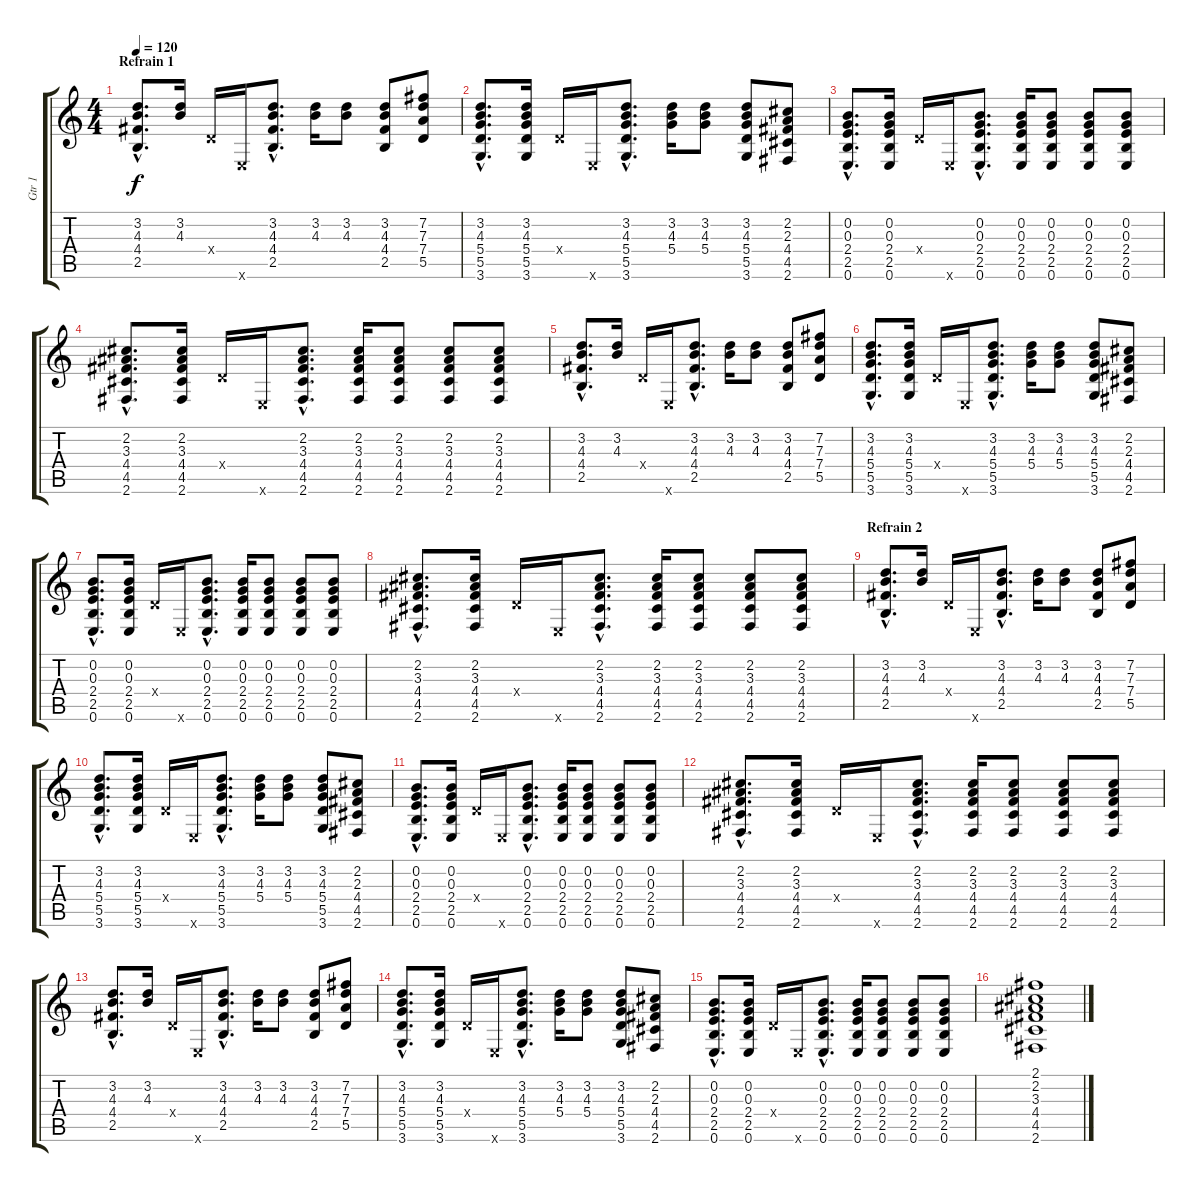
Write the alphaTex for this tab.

\track ("Gtr 1" "Gtr 1") {instrument acousticguitarnylon}
\staff {score tabs}
\tuning (E4 B3 G3 D3 A2 E2) {hide}
\ts (4 4)
\section ("" "Refrain 1")
\tempo 120
\clef g2
\ks c
(3.2{hac} 4.3{hac} 4.4{hac} 2.5{hac}).8{d dy f} (3.2 4.3).16 0.4{x}.16 0.6{x}.16 (3.2{hac} 4.3{hac} 4.4{hac} 2.5{hac}).8{d} (3.2 4.3).16 (3.2 4.3).8 (3.2 4.3 4.4 2.5).8 (7.2 7.3 7.4 5.5).8 |
(3.2{hac} 4.3{hac} 5.4{hac} 5.5{hac} 3.6{hac}).8{d} (3.2 4.3 5.4 5.5 3.6).16 0.4{x}.16 0.6{x}.16 (3.2{hac} 4.3{hac} 5.4{hac} 5.5{hac} 3.6{hac}).8{d} (3.2 4.3 5.4).16 (3.2 4.3 5.4).8 (3.2 4.3 5.4 5.5 3.6).8 (2.2 2.3 4.4 4.5 2.6).8 |
(0.2{hac} 0.3{hac} 2.4{hac} 2.5{hac} 0.6{hac}).8{d} (0.2 0.3 2.4 2.5 0.6).16 0.4{x}.16 0.6{x}.16 (0.2{hac} 0.3{hac} 2.4{hac} 2.5{hac} 0.6{hac}).8{d} (0.2 0.3 2.4 2.5 0.6).16 (0.2 0.3 2.4 2.5 0.6).8 (0.2 0.3 2.4 2.5 0.6).8 (0.2 0.3 2.4 2.5 0.6).8 |
(2.2{hac} 3.3{hac} 4.4{hac} 4.5{hac} 2.6{hac}).8{d} (2.2 3.3 4.4 4.5 2.6).16 0.4{x}.16 0.6{x}.16 (2.2{hac} 3.3{hac} 4.4{hac} 4.5{hac} 2.6{hac}).8{d} (2.2 3.3 4.4 4.5 2.6).16 (2.2 3.3 4.4 4.5 2.6).8 (2.2 3.3 4.4 4.5 2.6).8 (2.2 3.3 4.4 4.5 2.6).8 |
(3.2{hac} 4.3{hac} 4.4{hac} 2.5{hac}).8{d} (3.2 4.3).16 0.4{x}.16 0.6{x}.16 (3.2{hac} 4.3{hac} 4.4{hac} 2.5{hac}).8{d} (3.2 4.3).16 (3.2 4.3).8 (3.2 4.3 4.4 2.5).8 (7.2 7.3 7.4 5.5).8 |
(3.2{hac} 4.3{hac} 5.4{hac} 5.5{hac} 3.6{hac}).8{d} (3.2 4.3 5.4 5.5 3.6).16 0.4{x}.16 0.6{x}.16 (3.2{hac} 4.3{hac} 5.4{hac} 5.5{hac} 3.6{hac}).8{d} (3.2 4.3 5.4).16 (3.2 4.3 5.4).8 (3.2 4.3 5.4 5.5 3.6).8 (2.2 2.3 4.4 4.5 2.6).8 |
(0.2{hac} 0.3{hac} 2.4{hac} 2.5{hac} 0.6{hac}).8{d} (0.2 0.3 2.4 2.5 0.6).16 0.4{x}.16 0.6{x}.16 (0.2{hac} 0.3{hac} 2.4{hac} 2.5{hac} 0.6{hac}).8{d} (0.2 0.3 2.4 2.5 0.6).16 (0.2 0.3 2.4 2.5 0.6).8 (0.2 0.3 2.4 2.5 0.6).8 (0.2 0.3 2.4 2.5 0.6).8 |
(2.2{hac} 3.3{hac} 4.4{hac} 4.5{hac} 2.6{hac}).8{d} (2.2 3.3 4.4 4.5 2.6).16 0.4{x}.16 0.6{x}.16 (2.2{hac} 3.3{hac} 4.4{hac} 4.5{hac} 2.6{hac}).8{d} (2.2 3.3 4.4 4.5 2.6).16 (2.2 3.3 4.4 4.5 2.6).8 (2.2 3.3 4.4 4.5 2.6).8 (2.2 3.3 4.4 4.5 2.6).8 |
\section ("" "Refrain 2")
(3.2{hac} 4.3{hac} 4.4{hac} 2.5{hac}).8{d} (3.2 4.3).16 0.4{x}.16 0.6{x}.16 (3.2{hac} 4.3{hac} 4.4{hac} 2.5{hac}).8{d} (3.2 4.3).16 (3.2 4.3).8 (3.2 4.3 4.4 2.5).8 (7.2 7.3 7.4 5.5).8 |
(3.2{hac} 4.3{hac} 5.4{hac} 5.5{hac} 3.6{hac}).8{d} (3.2 4.3 5.4 5.5 3.6).16 0.4{x}.16 0.6{x}.16 (3.2{hac} 4.3{hac} 5.4{hac} 5.5{hac} 3.6{hac}).8{d} (3.2 4.3 5.4).16 (3.2 4.3 5.4).8 (3.2 4.3 5.4 5.5 3.6).8 (2.2 2.3 4.4 4.5 2.6).8 |
(0.2{hac} 0.3{hac} 2.4{hac} 2.5{hac} 0.6{hac}).8{d} (0.2 0.3 2.4 2.5 0.6).16 0.4{x}.16 0.6{x}.16 (0.2{hac} 0.3{hac} 2.4{hac} 2.5{hac} 0.6{hac}).8{d} (0.2 0.3 2.4 2.5 0.6).16 (0.2 0.3 2.4 2.5 0.6).8 (0.2 0.3 2.4 2.5 0.6).8 (0.2 0.3 2.4 2.5 0.6).8 |
(2.2{hac} 3.3{hac} 4.4{hac} 4.5{hac} 2.6{hac}).8{d} (2.2 3.3 4.4 4.5 2.6).16 0.4{x}.16 0.6{x}.16 (2.2{hac} 3.3{hac} 4.4{hac} 4.5{hac} 2.6{hac}).8{d} (2.2 3.3 4.4 4.5 2.6).16 (2.2 3.3 4.4 4.5 2.6).8 (2.2 3.3 4.4 4.5 2.6).8 (2.2 3.3 4.4 4.5 2.6).8 |
(3.2{hac} 4.3{hac} 4.4{hac} 2.5{hac}).8{d} (3.2 4.3).16 0.4{x}.16 0.6{x}.16 (3.2{hac} 4.3{hac} 4.4{hac} 2.5{hac}).8{d} (3.2 4.3).16 (3.2 4.3).8 (3.2 4.3 4.4 2.5).8 (7.2 7.3 7.4 5.5).8 |
(3.2{hac} 4.3{hac} 5.4{hac} 5.5{hac} 3.6{hac}).8{d} (3.2 4.3 5.4 5.5 3.6).16 0.4{x}.16 0.6{x}.16 (3.2{hac} 4.3{hac} 5.4{hac} 5.5{hac} 3.6{hac}).8{d} (3.2 4.3 5.4).16 (3.2 4.3 5.4).8 (3.2 4.3 5.4 5.5 3.6).8 (2.2 2.3 4.4 4.5 2.6).8 |
(0.2{hac} 0.3{hac} 2.4{hac} 2.5{hac} 0.6{hac}).8{d} (0.2 0.3 2.4 2.5 0.6).16 0.4{x}.16 0.6{x}.16 (0.2{hac} 0.3{hac} 2.4{hac} 2.5{hac} 0.6{hac}).8{d} (0.2 0.3 2.4 2.5 0.6).16 (0.2 0.3 2.4 2.5 0.6).8 (0.2 0.3 2.4 2.5 0.6).8 (0.2 0.3 2.4 2.5 0.6).8 |
(2.1 2.2 3.3 4.4 4.5 2.6).1
